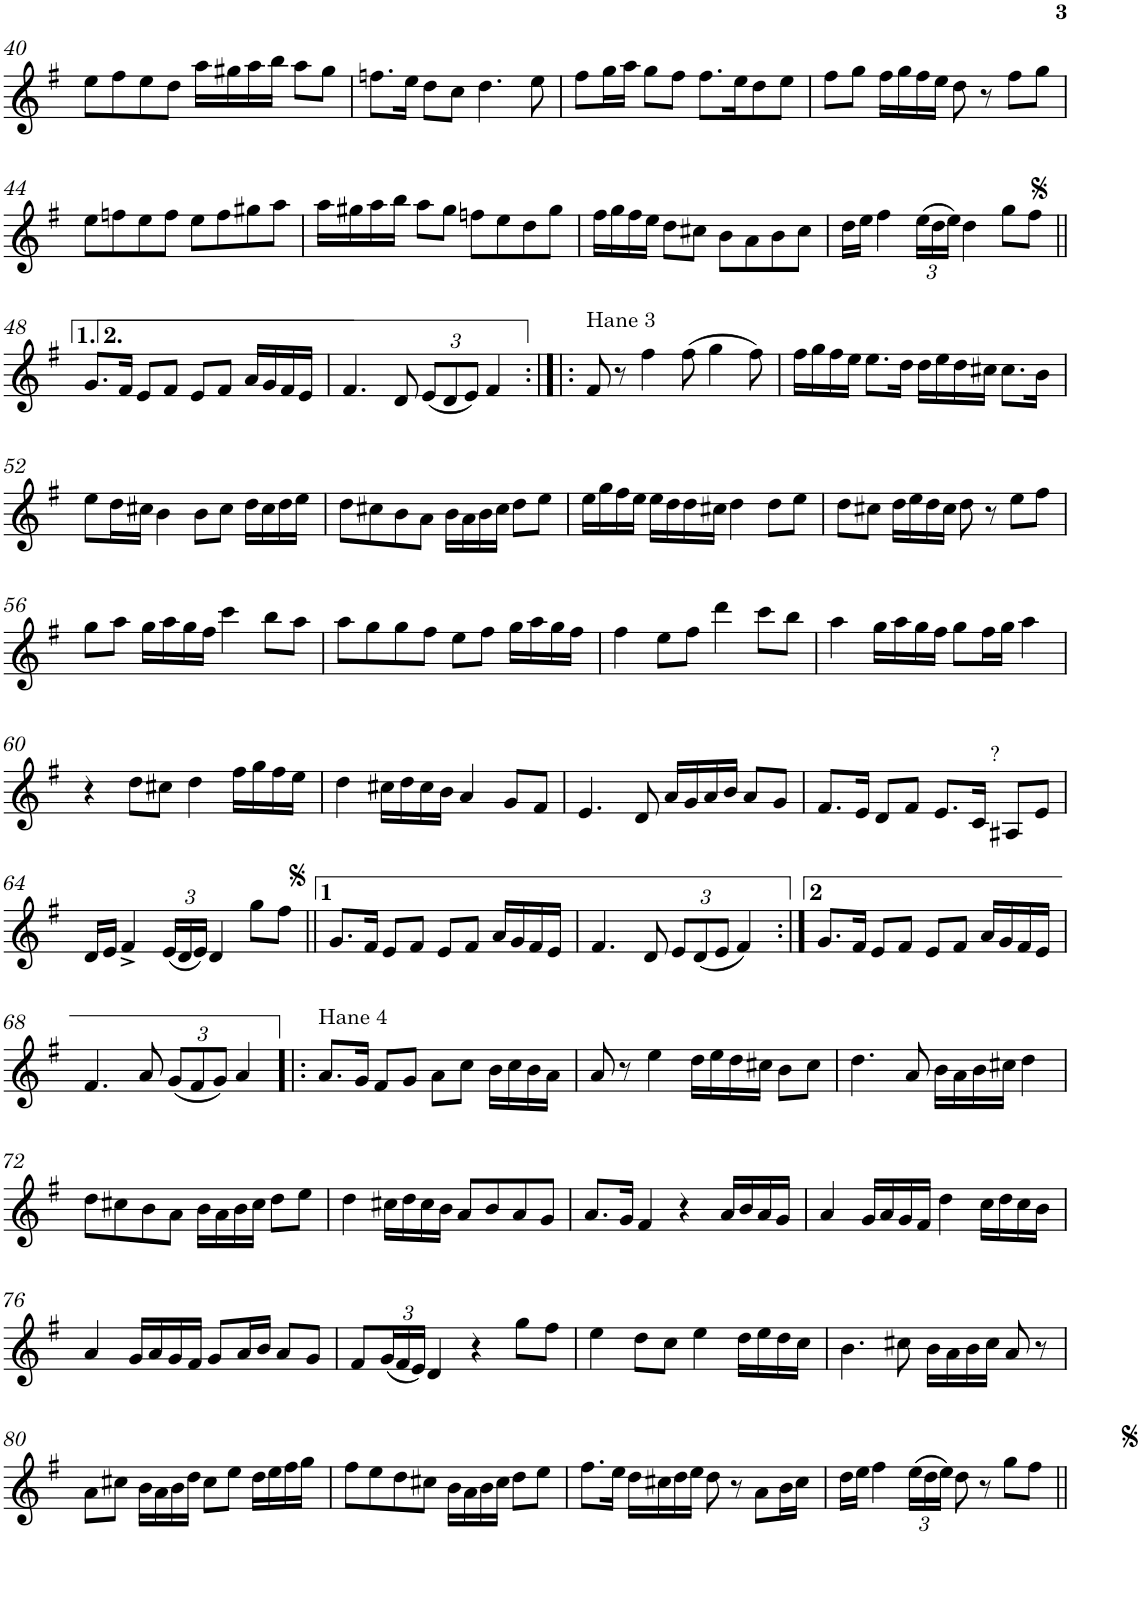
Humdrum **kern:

**kern
*part1
*staff1
*I"Piano
*I'Pno.
!!LO:PB:g=z
*clefG2
*k[f#]
*M4/4
*met(c)
=40
8ee\L
8ff#\
8ee\
8dd\J
16aa\LL
16gg#X\
16aa\
16bb\JJ
8aa\L
8gg#\J
=41
8.ffn\L
16ee\Jk
8dd\L
8cc\J
4.dd\
8ee\
=42
8ff#\L
16gg\L
16aa\JJ
8gg\L
8ff#\J
8.ff#\L
16ee\K
8dd\
8ee\J
=43
8ff#\L
8gg\J
16ff#\LL
16gg\
16ff#\
16ee\JJ
8dd\
8r
8ff#\L
8gg\J
!!LO:LB:g=z
=44
8ee\L
8ffn\
8ee\
8ff\J
8ee\L
8ff\
8gg#X\
8aa\J
=45
16aa\LL
16gg#X\
16aa\
16bb\JJ
8aa\L
8gg#\J
8ffn\L
8ee\
8dd\
8gg#\J
=46
16ff#\LL
16gg\
16ff#\
16ee\JJ
8dd\L
8cc#X\J
8b\L
8a\
8b\
8cc#\J
=47
16dd\LL
16ee\JJ
4ff#\
*Xbrackettup
(24ee\LL
24dd\
24ee\JJ)
4dd\
8gg\L
8ff#\J
!!LO:LB:g=z
=48||
8.g/L
16f#/Jk
8e/L
8f#/J
8e/L
8f#/J
16a/LL
16g/
16f#/
16e/JJ
=49
4.f#/
8d/
(<12e/L
12d/
12e/J)
4f#/
=50:|!|:
!LO:TX:a:t=Hane 3
8f#/
8r
4ff#\
(>8ff#\
4gg\
8ff#\)
=51
16ff#\LL
16gg\
16ff#\
16ee\JJ
8.ee\L
16dd\Jk
16dd\LL
16ee\
16dd\
16cc#X\JJ
8.cc#\L
16b\Jk
!!LO:LB:g=z
=52
8ee\L
16dd\L
16cc#X\JJ
4b\
8b\L
8cc#\J
16dd\LL
16cc#\
16dd\
16ee\JJ
=53
8dd\L
8cc#X\
8b\
8a\J
16b\LL
16a\
16b\
16cc#\JJ
8dd\L
8ee\J
=54
16ee\LL
16gg\
16ff#\
16ee\JJ
16ee\LL
16dd\
16dd\
16cc#X\JJ
4dd\
8dd\L
8ee\J
=55
8dd\L
8cc#X\J
16dd\LL
16ee\
16dd\
16cc#\JJ
8dd\
8r
8ee\L
8ff#\J
!!LO:LB:g=z
=56
8gg\L
8aa\J
16gg\LL
16aa\
16gg\
16ff#\JJ
4ccc\
8bb\L
8aa\J
=57
8aa\L
8gg\
8gg\
8ff#\J
8ee\L
8ff#\J
16gg\LL
16aa\
16gg\
16ff#\JJ
=58
4ff#\
8ee\L
8ff#\J
4ddd\
8ccc\L
8bb\J
=59
4aa\
16gg\LL
16aa\
16gg\
16ff#\JJ
8gg\L
16ff#\L
16gg\JJ
4aa\
!!LO:LB:g=z
=60
4r
8dd\L
8cc#X\J
4dd\
16ff#\LL
16gg\
16ff#\
16ee\JJ
=61
4dd\
16cc#X\LL
16dd\
16cc#\
16b\JJ
4a/
8g/L
8f#/J
=62
4.e/
8d/
16a/LL
16g/
16a/
16b/JJ
8a/L
8g/J
=63
8.f#/L
16e/Jk
8d/L
8f#/J
8.e/L
!LO:TX:a:t=?
16c/Jk
8A#X/L
8e/J
!!LO:LB:g=z
=64
16d/LL
16e/JJ
4f#^/
(<24e/LL
24d/
24e/JJ)
4d/
8gg\L
8ff#\J
=65||
8.g/L
16f#/Jk
8e/L
8f#/J
8e/L
8f#/J
16a/LL
16g/
16f#/
16e/JJ
=66
4.f#/
8d/
12e/L
(<12d/
12e/J
4f#/)
=67:|!
8.g/L
16f#/Jk
8e/L
8f#/J
8e/L
8f#/J
16a/LL
16g/
16f#/
16e/JJ
!!LO:LB:g=z
=68
4.f#/
8a/
(<12g/L
12f#/
12g/J)
4a/
=69!|:
!LO:TX:a:t=Hane 4
8.a/L
16g/Jk
8f#/L
8g/J
8a\L
8cc\J
16b\LL
16cc\
16b\
16a\JJ
=70
8a/
8r
4ee\
16dd\LL
16ee\
16dd\
16cc#X\JJ
8b\L
8cc#\J
=71
4.dd\
8a/
16b\LL
16a\
16b\
16cc#X\JJ
4dd\
!!LO:LB:g=z
=72
8dd\L
8cc#X\
8b\
8a\J
16b\LL
16a\
16b\
16cc#\JJ
8dd\L
8ee\J
=73
4dd\
16cc#X\LL
16dd\
16cc#\
16b\JJ
8a/L
8b/
8a/
8g/J
=74
8.a/L
16g/Jk
4f#/
4r
16a/LL
16b/
16a/
16g/JJ
=75
4a/
16g/LL
16a/
16g/
16f#/JJ
4dd\
16cc\LL
16dd\
16cc\
16b\JJ
!!LO:LB:g=z
=76
4a/
16g/LL
16a/
16g/
16f#/JJ
8g/L
16a/L
16b/JJ
8a/L
8g/J
=77
8f#/L
(24g/L
24f#/
24e/JJ)
4d/
4r
8gg\L
8ff#\J
=78
4ee\
8dd\L
8cc\J
4ee\
16dd\LL
16ee\
16dd\
16cc\JJ
=79
4.b\
8cc#X\
16b\LL
16a\
16b\
16cc#\JJ
8a/
8r
!!LO:LB:g=z
=80
8a\L
8cc#X\J
16b\LL
16a\
16b\
16dd\JJ
8cc#\L
8ee\J
16dd\LL
16ee\
16ff#\
16gg\JJ
=81
8ff#\L
8ee\
8dd\
8cc#X\J
16b\LL
16a\
16b\
16cc#\JJ
8dd\L
8ee\J
=82
8.ff#\L
16ee\Jk
16dd\LL
16cc#X\
16dd\
16ee\JJ
8dd\
8r
8a\L
16b\L
16cc#\JJ
=83
16dd\LL
16ee\JJ
4ff#\
(>24ee\LL
24dd\
24ee\JJ)
8dd\
8r
8gg\L
8ff#\J
=||
*-
